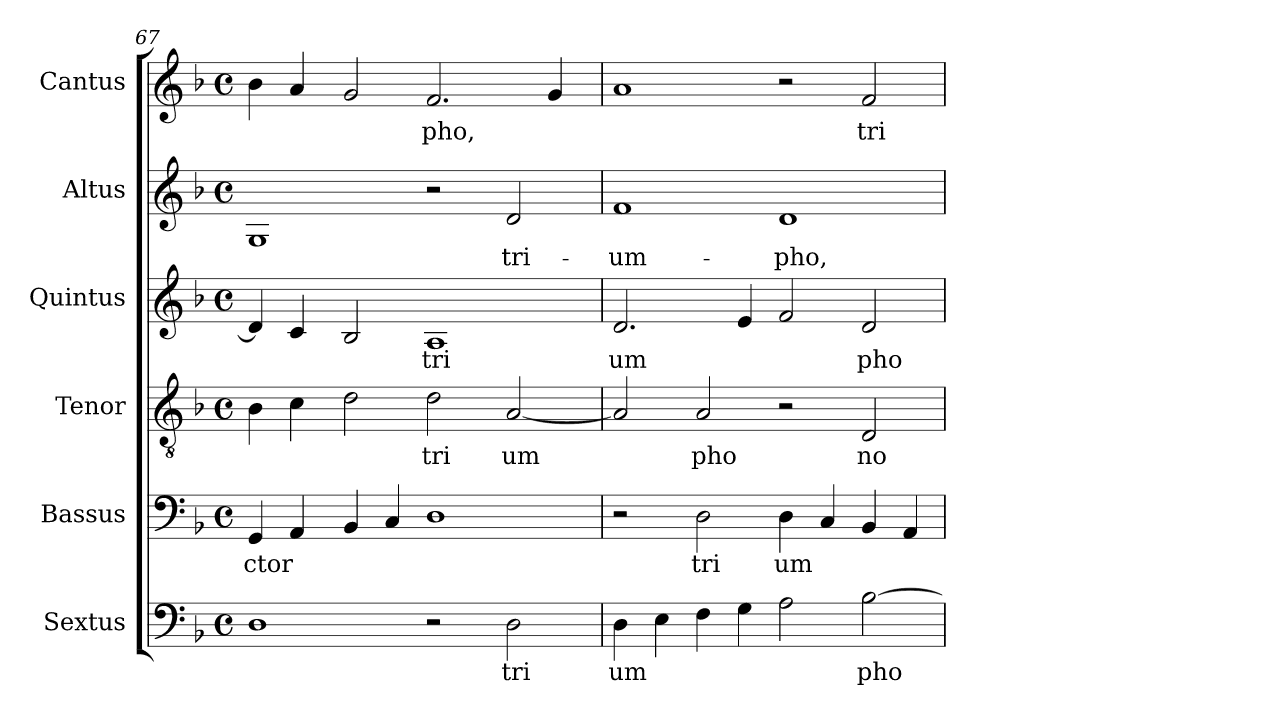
**kern	**text	**kern	**text	**kern	**text	**kern	**text	**kern	**text	**kern	**text
*part6	*part6	*part5	*part5	*part4	*part4	*part3	*part3	*part2	*part2	*part1	*part1
*staff6	*staff6	*staff5	*staff5	*staff4	*staff4	*staff3	*staff3	*staff2	*staff2	*staff1	*staff1
*I"Sextus	*	*I"Bassus	*	*I"Tenor	*	*I"Quintus	*	*I"Altus	*	*I"Cantus	*
*I'Sextus	*	*I'Bassus	*	*I'Tenor	*	*I'Quintus	*	*I'Altus	*	*I'Cantus	*
!!LO:LB:g=z
*clefF4	*	*clefF4	*	*clefGv2	*	*clefG2	*	*clefG2	*	*clefG2	*
*k[b-]	*	*k[b-]	*	*k[b-]	*	*k[b-]	*	*k[b-]	*	*k[b-]	*
*F:	*	*F:	*	*F:	*	*F:	*	*F:	*	*F:	*
*M4/4	*	*M4/4	*	*M4/4	*	*M4/4	*	*M4/4	*	*M4/4	*
*met(c)	*	*met(c)	*	*met(c)	*	*met(c)	*	*met(c)	*	*met(c)	*
=67	=67	=67	=67	=67	=67	=67	=67	=67	=67	=67	=67
!	!	!	!LO:LY:b	!	!	!	!	!	!	!	!
*	*	*	*	*	*	*	*	*	*	*^	*
1D	.	4GG/	ctor	4B-\	.	4d/]	.	1G	.	4b-\	4.ryy	.
.	.	4AA/	.	4c\	.	4c/	.	.	.	4a/	.	.
.	.	.	.	.	.	.	.	.	.	.	1ryy	.
.	.	4BB-/	.	2d\	.	2B-/	.	.	.	2g/	.	.
.	.	4C/	.	.	.	.	.	.	.	.	.	.
!	!	!	!	!	!LO:LY:b:cj	!	!LO:LY:b:cj	!	!	!	!	!LO:LY:b
2r	.	1D	.	2d\	tri	1A	tri	2r	.	2.f/	.	pho,
.	.	.	.	.	.	.	.	.	.	.	2ryy	.
!	!LO:LY:b:cj	!	!	!	!LO:LY:b	!	!	!	!LO:LY:b:cj	!	!	!
2D\	tri	.	.	[<2A/	um	.	.	2d/	-tri-	.	.	.
.	.	.	.	.	.	.	.	.	.	4g/	.	.
.	.	.	.	.	.	.	.	.	.	.	8ryy	.
=68	=68	=68	=68	=68	=68	=68	=68	=68	=68	=68	=68	=68
!	!LO:LY:b	!	!	!	!	!	!LO:LY:b	!	!LO:LY:b:cj	!	!	!
*	*	*	*	*	*	*	*	*	*	*v	*v	*
4D\	um	2r	.	2A/]	.	2.d/	um	1f	-um-	1a	.
4E\	.	.	.	.	.	.	.	.	.	.	.
!	!	!	!LO:LY:b:cj	!	!LO:LY:b:cj	!	!	!	!	!	!
4F\	.	2D\	tri	2A/	pho	.	.	.	.	.	.
4G\	.	.	.	.	.	4e/	.	.	.	.	.
!	!	!	!LO:LY:b	!	!	!	!	!	!LO:LY:b:cj	!	!
2A\	.	4D\	um	2r	.	2f/	.	1d	-pho,	2r	.
.	.	4C/	.	.	.	.	.	.	.	.	.
!	!LO:LY:b	!	!	!	!LO:LY:b:cj	!	!LO:LY:b:cj	!	!	!	!LO:LY:b:cj
[>2B-\	pho	4BB-/	.	2D/	no	2d/	pho	.	.	2f/	tri
.	.	4AA/	.	.	.	.	.	.	.	.	.
=	=	=	=	=	=	=	=	=	=	=	=
*-	*-	*-	*-	*-	*-	*-	*-	*-	*-	*-	*-
